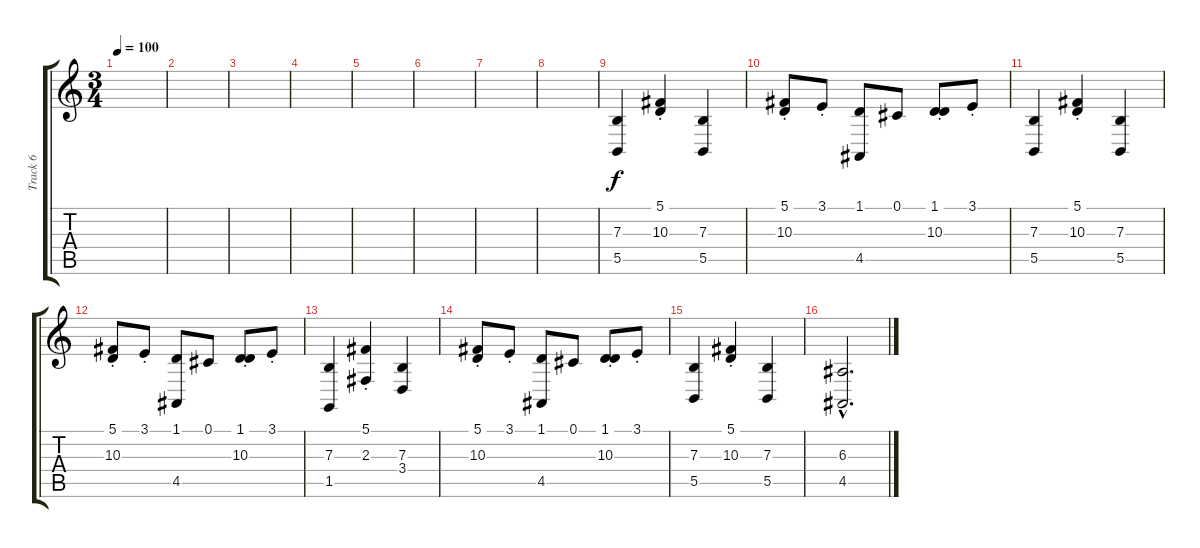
\track ("Track 6" "Track 6") {instrument accordion}
\staff {score tabs}
\tuning (Db4 Ab3 E3 B2 Gb2 B1) {hide}
\ts (3 4)
\tempo 100
\clef g2
\ks c
|
|
|
|
|
|
|
|
(7.3 5.5).4 (5.1{st} 10.3{st}).4 (7.3 5.5).4 |
(5.1{st} 10.3{st}).8 3.1{st}.8 (1.1 4.5).8 0.1.8 (1.1{st} 10.3{st}).8 3.1{st}.8 |
(7.3 5.5).4 (5.1{st} 10.3{st}).4 (7.3 5.5).4 |
(5.1{st} 10.3{st}).8 3.1{st}.8 (1.1 4.5).8 0.1.8 (1.1{st} 10.3{st}).8 3.1{st}.8 |
(7.3 1.5).4 (5.1{st} 2.3{st}).4 (7.3 3.4).4 |
(5.1{st} 10.3{st}).8 3.1{st}.8 (1.1 4.5).8 0.1.8 (1.1{st} 10.3{st}).8 3.1{st}.8 |
(7.3 5.5).4 (5.1{st} 10.3{st}).4 (7.3 5.5).4 |
(6.3{hac} 4.5{hac}).2{d}
